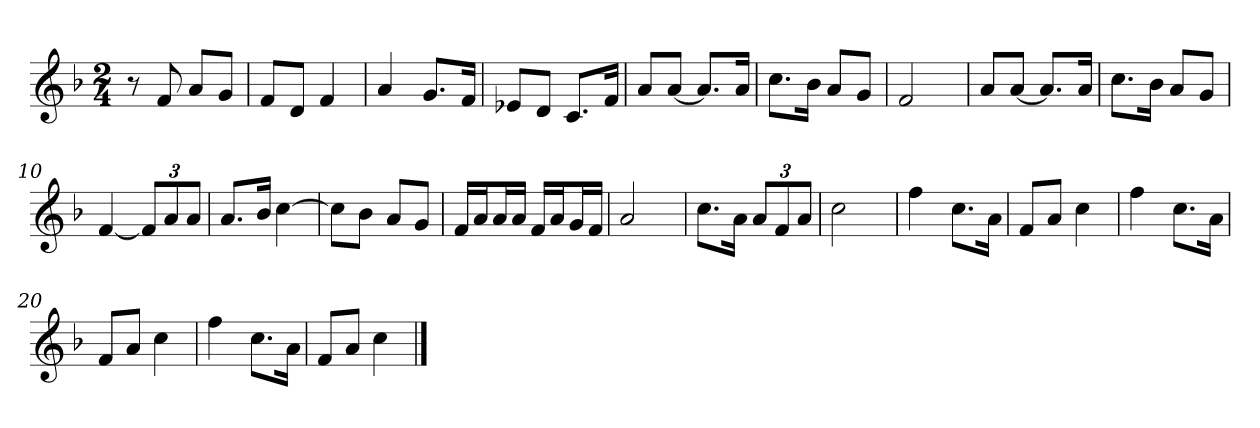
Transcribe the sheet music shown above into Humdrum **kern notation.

**kern
*part1
*staff1
*clefG2
*k[b-]
*M2/4
=1
8r
8f
8a/L
8g/J
=2
8f/L
8d/J
4f
=3
4a
8.g/L
16f/Jk
=4
8e-X/L
8d/J
8.c/L
16f/Jk
=5
8a/L
[8a/J
8.a/L]
16a/Jk
=6
8.cc\L
16b-\Jk
8a/L
8g/J
=7
2f
=8
8a/L
[8a/J
8.a/L]
16a/Jk
=9
8.cc\L
16b-\Jk
8a/L
8g/J
=10
[4f
12f/L]
12a/
12a/J
=11
8.a/L
16b-/Jk
[4cc
=12
8cc\L]
8b-\J
8a/L
8g/J
=13
16f/LL
16a/J
16a/L
16a/JJ
16f/LL
16a/J
16g/L
16f/JJ
=14
2a
=15
8.cc\L
16a\Jk
12a/L
12f/
12a/J
=16
2cc
=17
4ff
8.cc\L
16a\Jk
=18
8f/L
8a/J
4cc
=19
4ff
8.cc\L
16a\Jk
=20
8f/L
8a/J
4cc
=21
4ff
8.cc\L
16a\Jk
=22
8f/L
8a/J
4cc
==
*-
